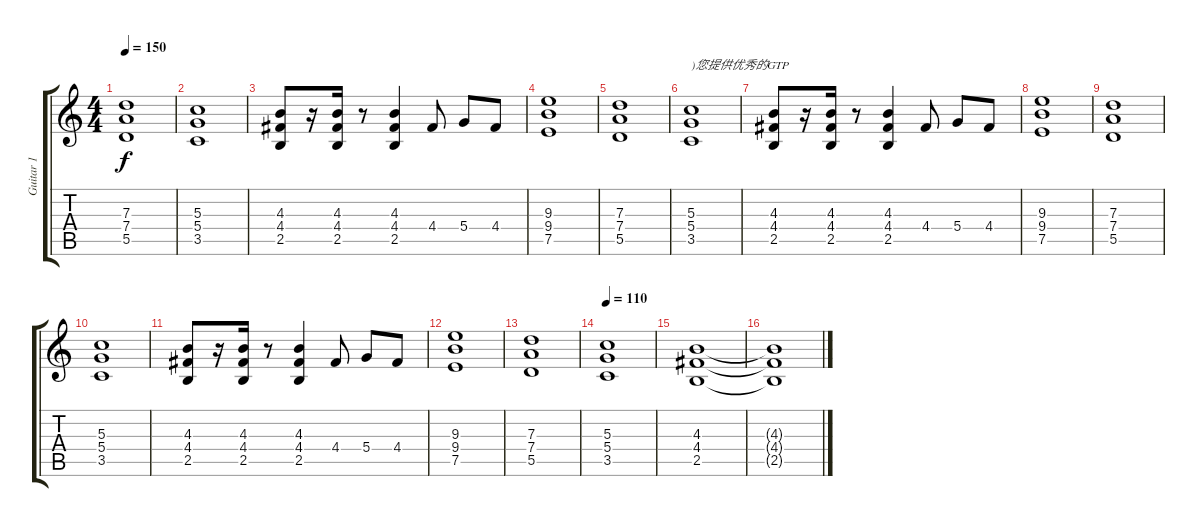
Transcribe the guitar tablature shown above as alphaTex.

\track ("Guitar 1" "Guitar 1") {instrument overdrivenguitar}
\staff {score tabs}
\tuning (E4 B3 G3 D3 A2 E2) {hide}
\ts (4 4)
\tempo 150
\clef g2
\ks c
(7.3 7.4 5.5).1{dy f} |
(5.3 5.4 3.5).1 |
(4.3 4.4 2.5).8 r.16 (4.3 4.4 2.5).16 r.8 (4.3 4.4 2.5).4 4.4.8 5.4.8 4.4.8 |
(9.3 9.4 7.5).1 |
(7.3 7.4 5.5).1 |
(5.3 5.4 3.5).1{txt ")您提供优秀的GTP"} |
(4.3 4.4 2.5).8 r.16 (4.3 4.4 2.5).16 r.8 (4.3 4.4 2.5).4 4.4.8 5.4.8 4.4.8 |
(9.3 9.4 7.5).1 |
(7.3 7.4 5.5).1 |
(5.3 5.4 3.5).1 |
(4.3 4.4 2.5).8 r.16 (4.3 4.4 2.5).16 r.8 (4.3 4.4 2.5).4 4.4.8 5.4.8 4.4.8 |
(9.3 9.4 7.5).1 |
(7.3 7.4 5.5).1 |
\tempo 110
(5.3 5.4 3.5).1 |
(4.3 4.4 2.5).1 |
(4.3{t} 4.4{t} 2.5{t}).1
